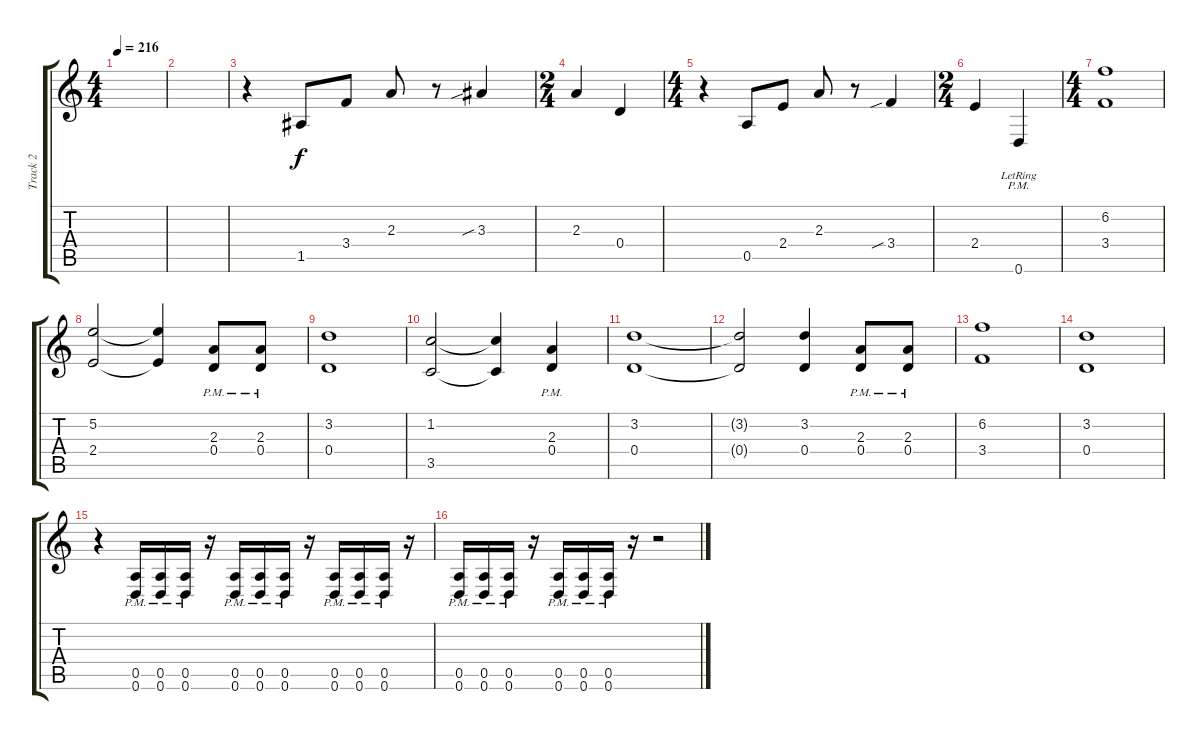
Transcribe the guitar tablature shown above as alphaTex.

\track ("Track 2" "Track 2") {instrument distortionguitar}
\staff {score tabs}
\tuning (E4 B3 G3 D3 A2 D2) {hide}
\ts (4 4)
\tempo 216
\clef g2
\ks c
|
|
r.4 1.5.8 3.4.8 2.3.8 r.8 3.3{sib}.4 |
\ts (2 4)
2.3.4 0.4.4 |
\ts (4 4)
r.4 0.5.8 2.4.8 2.3.8 r.8 3.4{sib}.4 |
\ts (2 4)
2.4.4 0.6{pm lr}.4 |
\ts (4 4)
(6.2 3.4).1 |
(5.2 2.4).2 (5.2{t} 2.4{t}).4 (2.3{pm} 0.4{pm}).8 (2.3{pm} 0.4{pm}).8 |
(3.2 0.4).1 |
(1.2 3.5).2 (1.2{t} 3.5{t}).4 (2.3{pm} 0.4{pm}).4 |
(3.2 0.4).1 |
(3.2{t} 0.4{t}).2 (3.2 0.4).4 (2.3{pm} 0.4{pm}).8 (2.3{pm} 0.4{pm}).8 |
(6.2 3.4).1 |
(3.2 0.4).1 |
r.4 (0.5{pm} 0.6{pm}).16 (0.5{pm} 0.6{pm}).16 (0.5{pm} 0.6{pm}).16 r.16 (0.5{pm} 0.6{pm}).16 (0.5{pm} 0.6{pm}).16 (0.5{pm} 0.6{pm}).16 r.16 (0.5{pm} 0.6{pm}).16 (0.5{pm} 0.6{pm}).16 (0.5{pm} 0.6{pm}).16 r.16 |
(0.5{pm} 0.6{pm}).16 (0.5{pm} 0.6{pm}).16 (0.5{pm} 0.6{pm}).16 r.16 (0.5{pm} 0.6{pm}).16 (0.5{pm} 0.6{pm}).16 (0.5{pm} 0.6{pm}).16 r.16 r.2
